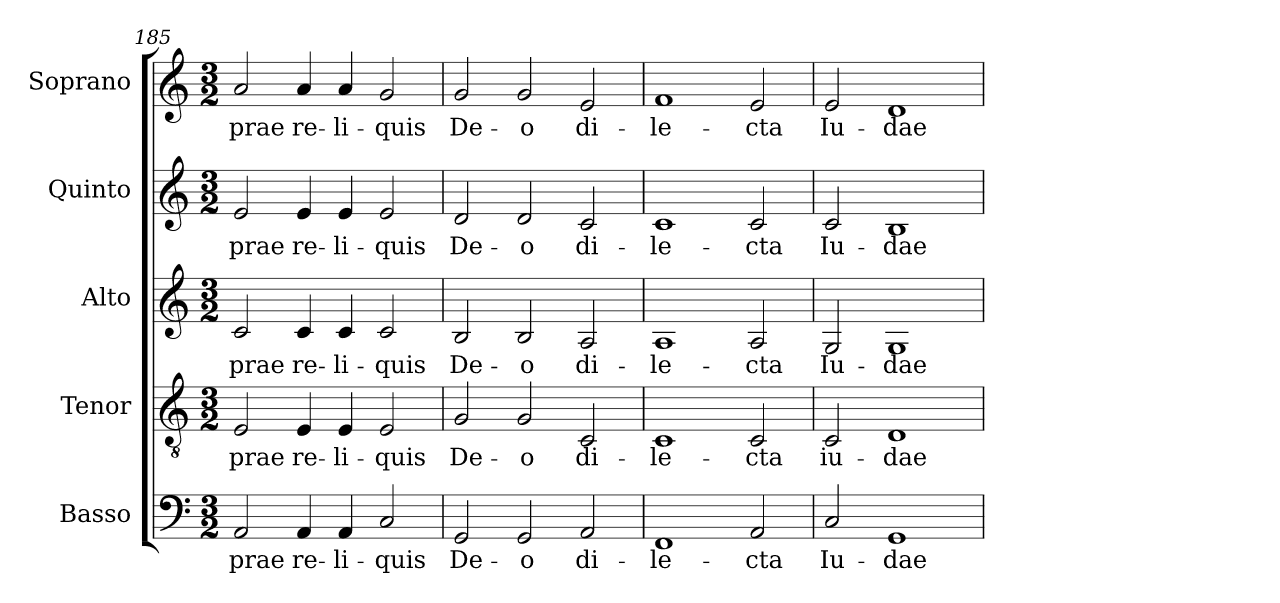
**kern	**text	**kern	**text	**kern	**text	**kern	**text	**kern	**text
*part5	*part5	*part4	*part4	*part3	*part3	*part2	*part2	*part1	*part1
*staff5	*staff5	*staff4	*staff4	*staff3	*staff3	*staff2	*staff2	*staff1	*staff1
*I"Basso	*	*I"Tenor	*	*I"Alto	*	*I"Quinto	*	*I"Soprano	*
*I'B.	*	*I'T.	*	*I'A.	*	*I'Q.	*	*I'S.	*
*clefF4	*	*clefGv2	*	*clefG2	*	*clefG2	*	*clefG2	*
*	*	*ITrd7c12	*	*	*	*	*	*	*
*k[]	*	*k[]	*	*k[]	*	*k[]	*	*k[]	*
*C:	*	*C:	*	*C:	*	*C:	*	*C:	*
*M3/2	*	*M3/2	*	*M3/2	*	*M3/2	*	*M3/2	*
=185	=185	=185	=185	=185	=185	=185	=185	=185	=185
!	!LO:LY:b:color=#000000	!	!	!	!	!	!	!	!
!	!	!	!LO:LY:b:color=#000000	!	!	!	!	!	!
!	!	!	!	!	!LO:LY:b:color=#000000	!	!	!	!
!	!	!	!	!	!	!	!LO:LY:b:color=#000000	!	!
!	!	!	!	!	!	!	!	!	!LO:LY:b:color=#000000
2AAi/	prae	2EEi/	prae	2ci/	prae	2ei/	prae	2ai/	prae
!	!LO:LY:b:color=#000000	!	!	!	!	!	!	!	!
!	!	!	!LO:LY:b:color=#000000	!	!	!	!	!	!
!	!	!	!	!	!LO:LY:b:color=#000000	!	!	!	!
!	!	!	!	!	!	!	!LO:LY:b:color=#000000	!	!
!	!	!	!	!	!	!	!	!	!LO:LY:b:color=#000000
4AAi/	re-	4EEi/	re-	4ci/	re-	4ei/	re-	4ai/	re-
!	!LO:LY:b:color=#000000	!	!	!	!	!	!	!	!
!	!	!	!LO:LY:b:color=#000000	!	!	!	!	!	!
!	!	!	!	!	!LO:LY:b:color=#000000	!	!	!	!
!	!	!	!	!	!	!	!LO:LY:b:color=#000000	!	!
!	!	!	!	!	!	!	!	!	!LO:LY:b:color=#000000
4AAi/	-li-	4EEi/	-li-	4ci/	-li-	4ei/	-li-	4ai/	-li-
!	!LO:LY:b:color=#000000	!	!	!	!	!	!	!	!
!	!	!	!LO:LY:b:color=#000000	!	!	!	!	!	!
!	!	!	!	!	!LO:LY:b:color=#000000	!	!	!	!
!	!	!	!	!	!	!	!LO:LY:b:color=#000000	!	!
!	!	!	!	!	!	!	!	!	!LO:LY:b:color=#000000
2Ci/	-quis	2EEi/	-quis	2ci/	-quis	2ei/	-quis	2gi/	-quis
=186	=186	=186	=186	=186	=186	=186	=186	=186	=186
!	!LO:LY:b:color=#000000	!	!	!	!	!	!	!	!
!	!	!	!LO:LY:b:color=#000000	!	!	!	!	!	!
!	!	!	!	!	!LO:LY:b:color=#000000	!	!	!	!
!	!	!	!	!	!	!	!LO:LY:b:color=#000000	!	!
!	!	!	!	!	!	!	!	!	!LO:LY:b:color=#000000
2GGi/	De-	2GGi/	De-	2Bi/	De-	2di/	De-	2gi/	De-
!	!LO:LY:b:color=#000000	!	!	!	!	!	!	!	!
!	!	!	!LO:LY:b:color=#000000	!	!	!	!	!	!
!	!	!	!	!	!LO:LY:b:color=#000000	!	!	!	!
!	!	!	!	!	!	!	!LO:LY:b:color=#000000	!	!
!	!	!	!	!	!	!	!	!	!LO:LY:b:color=#000000
2GGi/	-o	2GGi/	-o	2Bi/	-o	2di/	-o	2gi/	-o
!	!LO:LY:b:color=#000000	!	!	!	!	!	!	!	!
!	!	!	!LO:LY:b:color=#000000	!	!	!	!	!	!
!	!	!	!	!	!LO:LY:b:color=#000000	!	!	!	!
!	!	!	!	!	!	!	!LO:LY:b:color=#000000	!	!
!	!	!	!	!	!	!	!	!	!LO:LY:b:color=#000000
2AAi/	di-	2CCi/	di-	2Ai/	di-	2ci/	di-	2ei/	di-
=187	=187	=187	=187	=187	=187	=187	=187	=187	=187
!	!LO:LY:b:color=#000000	!	!	!	!	!	!	!	!
!	!	!	!LO:LY:b:color=#000000	!	!	!	!	!	!
!	!	!	!	!	!LO:LY:b:color=#000000	!	!	!	!
!	!	!	!	!	!	!	!LO:LY:b:color=#000000	!	!
!	!	!	!	!	!	!	!	!	!LO:LY:b:color=#000000
1FFi	-le-	1CCi	-le-	1Ai	-le-	1ci	-le-	1fi	-le-
!	!LO:LY:b:color=#000000	!	!	!	!	!	!	!	!
!	!	!	!LO:LY:b:color=#000000	!	!	!	!	!	!
!	!	!	!	!	!LO:LY:b:color=#000000	!	!	!	!
!	!	!	!	!	!	!	!LO:LY:b:color=#000000	!	!
!	!	!	!	!	!	!	!	!	!LO:LY:b:color=#000000
2AAi/	-cta	2CCi/	-cta	2Ai/	-cta	2ci/	-cta	2ei/	-cta
!!LO:LB:g=z
=188	=188	=188	=188	=188	=188	=188	=188	=188	=188
!	!LO:LY:b:color=#000000	!	!	!	!	!	!	!	!
!	!	!	!LO:LY:b:color=#000000	!	!	!	!	!	!
!	!	!	!	!	!LO:LY:b:color=#000000	!	!	!	!
!	!	!	!	!	!	!	!LO:LY:b:color=#000000	!	!
!	!	!	!	!	!	!	!	!	!LO:LY:b:color=#000000
2Ci/	Iu-	2CCi/	iu-	2Gi/	Iu-	2ci/	Iu-	2ei/	Iu-
!	!LO:LY:b:color=#000000	!	!	!	!	!	!	!	!
!	!	!	!LO:LY:b:color=#000000	!	!	!	!	!	!
!	!	!	!	!	!LO:LY:b:color=#000000	!	!	!	!
!	!	!	!	!	!	!	!LO:LY:b:color=#000000	!	!
!	!	!	!	!	!	!	!	!	!LO:LY:b:color=#000000
1GGi	-dae-	1DDi	-dae-	1Gi	-dae-	1Bi	-dae-	1di	-dae-
=	=	=	=	=	=	=	=	=	=
*-	*-	*-	*-	*-	*-	*-	*-	*-	*-
